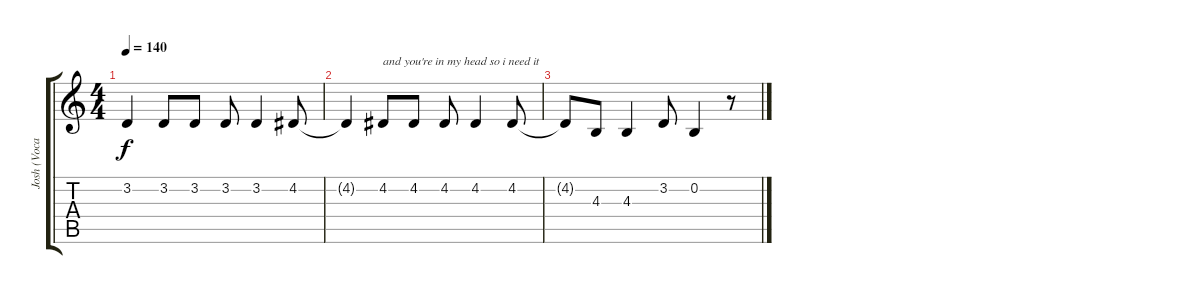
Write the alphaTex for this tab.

\track ("Josh (Vocals)" "Josh (Voca") {instrument lead2sawtooth}
\staff {score tabs}
\tuning (E4 B3 G3 D3 A2 E2) {hide}
\ts (4 4)
\tempo 140
\clef g2
\ks c
3.2{t}.4{dy f} 3.2.8 3.2.8 3.2.8 3.2.4 4.2.8 |
4.2{t}.4 4.2.8{txt "and you're in my head so i need it"} 4.2.8 4.2.8 4.2.4 4.2.8 |
4.2{t}.8 4.3.8 4.3.4 3.2.8 0.2.4 r.8
